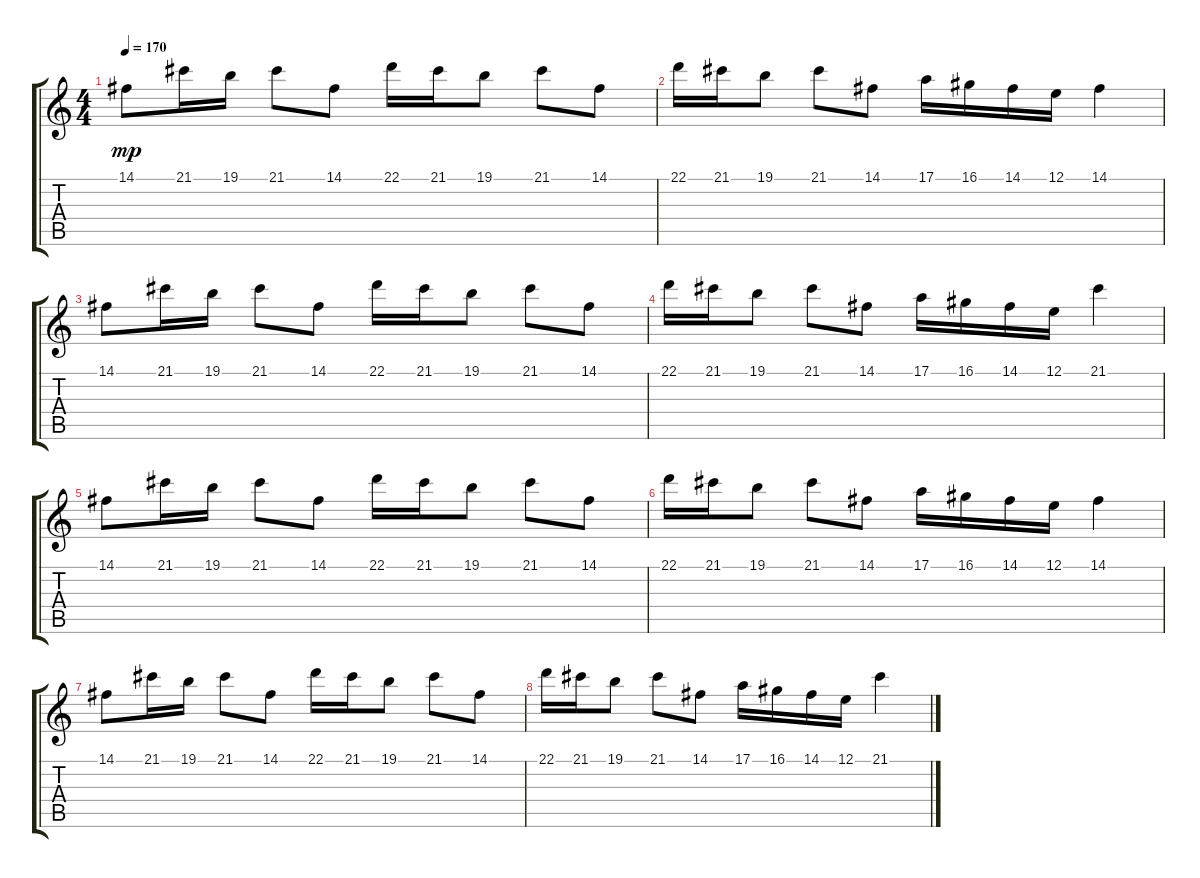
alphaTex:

\track "" {instrument flute}
\staff {score tabs}
\tuning (E4 B3 G3 D3 A2 E2) {hide}
\ts (4 4)
\tempo 170
\clef g2
\ks c
14.1.8{dy mp} 21.1.16 19.1.16 21.1.8 14.1.8 22.1.16 21.1.16 19.1.8 21.1.8 14.1.8 |
22.1.16 21.1.16 19.1.8 21.1.8 14.1.8 17.1.16 16.1.16 14.1.16 12.1.16 14.1.4 |
14.1.8 21.1.16 19.1.16 21.1.8 14.1.8 22.1.16 21.1.16 19.1.8 21.1.8 14.1.8 |
22.1.16 21.1.16 19.1.8 21.1.8 14.1.8 17.1.16 16.1.16 14.1.16 12.1.16 21.1.4 |
14.1.8 21.1.16 19.1.16 21.1.8 14.1.8 22.1.16 21.1.16 19.1.8 21.1.8 14.1.8 |
22.1.16 21.1.16 19.1.8 21.1.8 14.1.8 17.1.16 16.1.16 14.1.16 12.1.16 14.1.4 |
14.1.8 21.1.16 19.1.16 21.1.8 14.1.8 22.1.16 21.1.16 19.1.8 21.1.8 14.1.8 |
22.1.16 21.1.16 19.1.8 21.1.8 14.1.8 17.1.16 16.1.16 14.1.16 12.1.16 21.1.4
